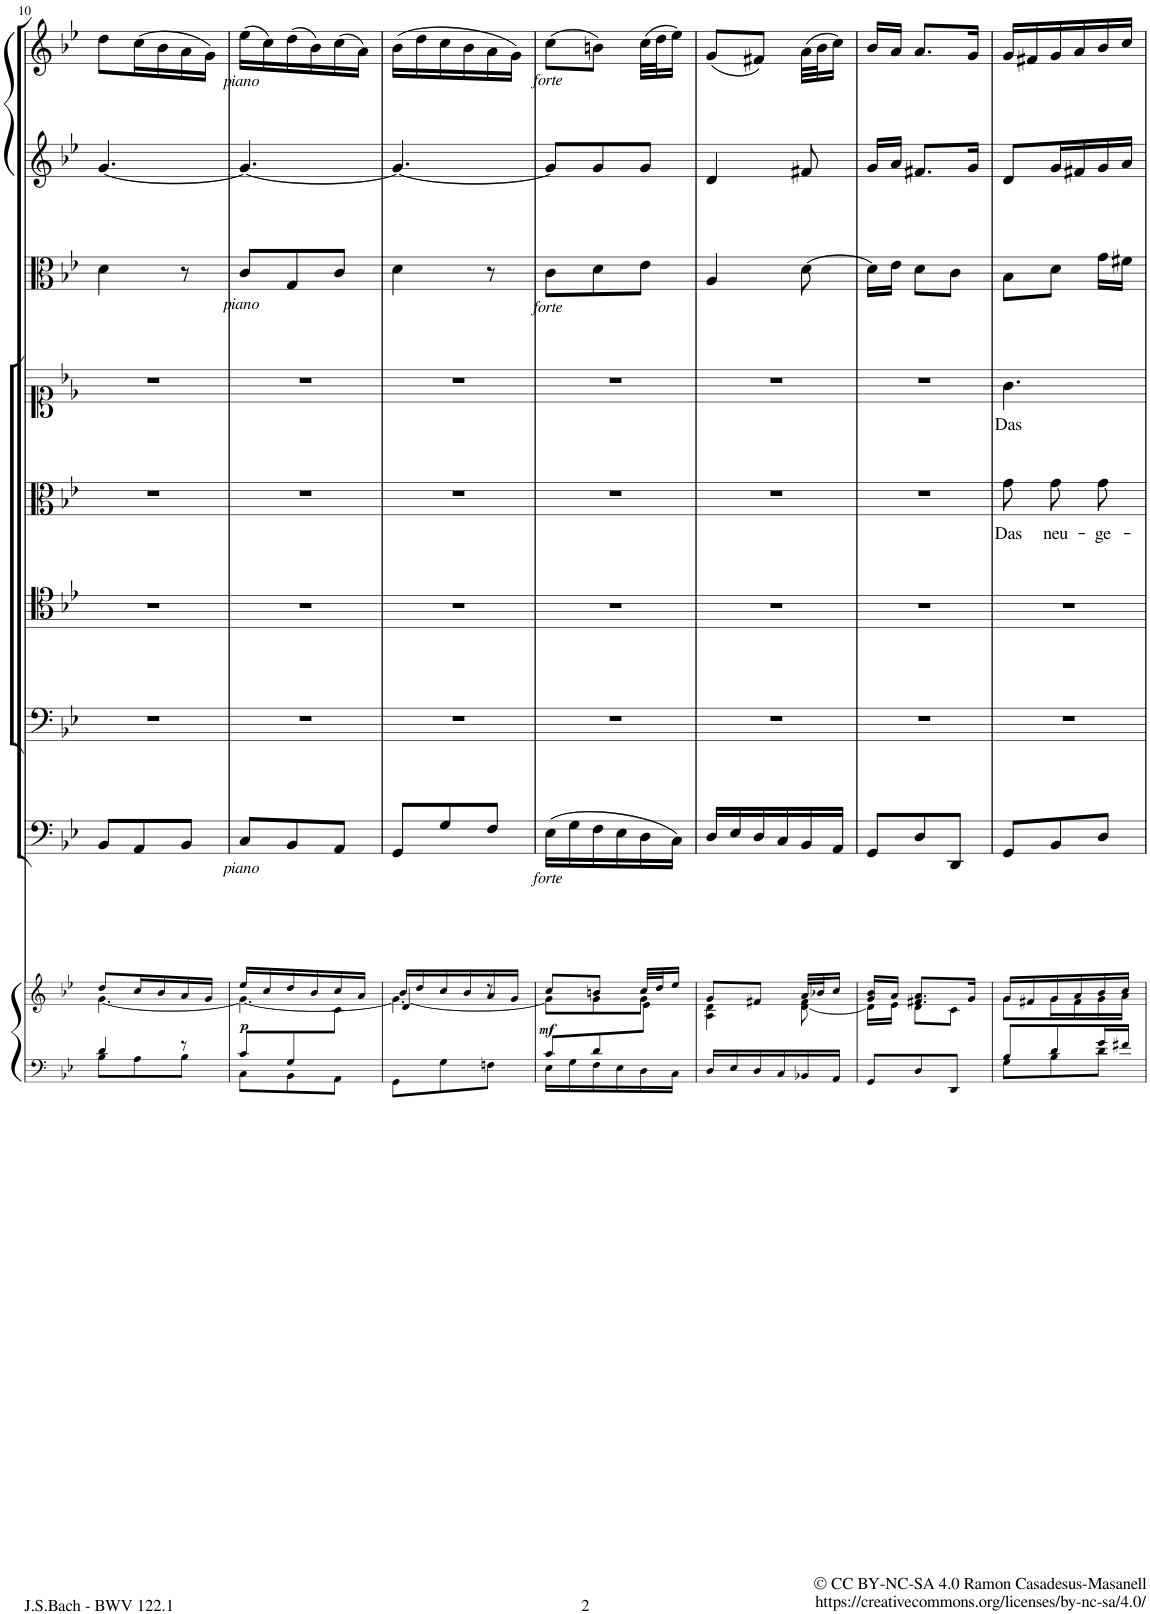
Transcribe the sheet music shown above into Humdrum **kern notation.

**kern	**kern	**dynam	**kern	**dynam	**kern	**kern	**kern	**text	**kern	**text	**kern	**dynam	**kern	**kern	**dynam
*part9	*part9	*part9	*part8	*part8	*part7	*part6	*part5	*part5	*part4	*part4	*part3	*part3	*part2	*part1	*part1
*staff10	*staff9	*staff9/10	*staff8	*staff8	*staff7	*staff6	*staff5	*staff5	*staff4	*staff4	*staff3	*staff3	*staff2	*staff1	*staff1
*I"Piano reduction	*	*	*I"Continuo	*	*I"Basso	*I"Tenore	*I"Alto	*	*I"Soprano	*	*I"Taille Viola	*	*I"Oboe II Violino II	*I"Oboe I Violino I	*
*I'Pno	*	*	*	*	*	*	*	*	*	*	*I'Vla	*	*I'Ob	*I'Ob	*
!!LO:PB:g=z
*clefF4	*clefG2	*	*clefF4	*	*clefF4	*clefC4	*clefC3	*	*clefC1	*	*clefC3	*	*clefG2	*clefG2	*
*k[b-e-]	*k[b-e-]	*	*k[b-e-]	*	*k[b-e-]	*k[b-e-]	*k[b-e-]	*	*k[b-e-]	*	*k[b-e-]	*	*k[b-e-]	*k[b-e-]	*
*M3/8	*M3/8	*	*M3/8	*	*M3/8	*M3/8	*M3/8	*	*M3/8	*	*M3/8	*	*M3/8	*M3/8	*
=10	=10	=10	=10	=10	=10	=10	=10	=10	=10	=10	=10	=10	=10	=10	=10
*^	*^	*	*	*	*	*	*	*	*	*	*	*	*	*	*
4d/	8B-\L	8dd/L	[4.g\	.	8BB-/L	.	4.r	4.r	4.r	.	4.r	.	4d\	.	[4.g/	8dd\L	.
.	8A\	16cc/L	.	.	8AA/	.	.	.	.	.	.	.	.	.	.	(16cc\L	.
.	.	16b-/	.	.	.	.	.	.	.	.	.	.	.	.	.	16b-\	.
8r	8B-\J	16a/	.	.	8BB-/J	.	.	.	.	.	.	.	8r	.	.	16a\	.
.	.	16g/JJ	.	.	.	.	.	.	.	.	.	.	.	.	.	16g\JJ)	.
=11	=11	=11	=11	=11	=11	=11	=11	=11	=11	=11	=11	=11	=11	=11	=11	=11	=11
*	*	*	*^	*	*	*	*	*	*	*	*	*	*	*	*	*	*
!	!	!	!	!	!LO:DY:b	!	!LO:DY:b	!	!	!	!	!	!	!	!LO:DY:b	!	!	!LO:DY:b
8c/L	8C\L	16ee-/LL	4.g\_	4ryy	p	8C/L	other-dynamics	4.r	4.r	4.r	.	4.r	.	8c/L	other-dynamics	4.g/_	(16ee-\LL	other-dynamics
.	.	16cc/	.	.	.	.	.	.	.	.	.	.	.	.	.	.	16cc\)	.
8G/	8BB-\	16dd/	.	.	.	8BB-/	.	.	.	.	.	.	.	8G/	.	.	(16dd\	.
.	.	16b-/	.	.	.	.	.	.	.	.	.	.	.	.	.	.	16b-\)	.
8ryy	8AA\J	16cc/	.	8c\J	.	8AA/J	.	.	.	.	.	.	.	8c/J	.	.	(16cc\	.
.	.	16a/JJ	.	.	.	.	.	.	.	.	.	.	.	.	.	.	16a\JJ)	.
=12	=12	=12	=12	=12	=12	=12	=12	=12	=12	=12	=12	=12	=12	=12	=12	=12	=12	=12
4ryy	8GG\L	16b-/LL	4.g\_	4d/	.	8GG/L	.	4.r	4.r	4.r	.	4.r	.	4d\	.	4.g/_	(16b-\LL	.
.	.	16dd/	.	.	.	.	.	.	.	.	.	.	.	.	.	.	16dd\	.
.	8G\	16cc/	.	.	.	8G/	.	.	.	.	.	.	.	.	.	.	16cc\	.
.	.	16b-/	.	.	.	.	.	.	.	.	.	.	.	.	.	.	16b-\	.
8r	8Fn\J	16a/	.	8ryy	.	8F/J	.	.	.	.	.	.	.	8r	.	.	16a\	.
.	.	16g/JJ	.	.	.	.	.	.	.	.	.	.	.	.	.	.	16g\JJ)	.
=13	=13	=13	=13	=13	=13	=13	=13	=13	=13	=13	=13	=13	=13	=13	=13	=13	=13	=13
!	!	!	!	!	!LO:DY:b	!	!LO:DY:b	!	!	!	!	!	!	!	!LO:DY:b	!	!	!LO:DY:b
8c/L	16E-\LL	8cc/L	8g\L]	4ryy	mf	(16E-\LL	other-dynamics	4.r	4.r	4.r	.	4.r	.	8c\L	other-dynamics	8g/L]	(8cc\L	other-dynamics
.	16G\	.	.	.	.	16G\	.	.	.	.	.	.	.	.	.	.	.	.
8d/	16F\	8bn/J	8g\	.	.	16F\	.	.	.	.	.	.	.	8d\	.	8g/	8bn\J)	.
.	16E-\	.	.	.	.	16E-\	.	.	.	.	.	.	.	.	.	.	.	.
8ryy	16D\	32cc/LLL	8g\J	8e-\J	.	16D\	.	.	.	.	.	.	.	8e-\J	.	8g/J	(32cc\LLL	.
.	.	32dd/J	.	.	.	.	.	.	.	.	.	.	.	.	.	.	32dd\J	.
.	16C\JJ	16ee-/JJ	.	.	.	16C\JJ)	.	.	.	.	.	.	.	.	.	.	16ee-\JJ)	.
*v	*v	*	*	*	*	*	*	*	*	*	*	*	*	*	*	*	*	*
*	*	*v	*v	*	*	*	*	*	*	*	*	*	*	*	*	*	*
=14	=14	=14	=14	=14	=14	=14	=14	=14	=14	=14	=14	=14	=14	=14	=14	=14
16D/LL	8g/L	4A\ 4d\	.	16D/LL	.	4.r	4.r	4.r	.	4.r	.	4A/	.	4d/	(8g/L	.
16E-/	.	.	.	16E-/	.	.	.	.	.	.	.	.	.	.	.	.
16D/	8f#X/J	.	.	16D/	.	.	.	.	.	.	.	.	.	.	8f#X/J)	.
16C/	.	.	.	16C/	.	.	.	.	.	.	.	.	.	.	.	.
16BB-X/	32a/LLL	[8d\ 8f#\	.	16BB-/	.	.	.	.	.	.	.	[8d\	.	8f#X/	(32a\LLL	.
.	32b-X/J	.	.	.	.	.	.	.	.	.	.	.	.	.	32b-\J	.
16AA/JJ	16cc/JJ	.	.	16AA/JJ	.	.	.	.	.	.	.	.	.	.	16cc\JJ)	.
=15	=15	=15	=15	=15	=15	=15	=15	=15	=15	=15	=15	=15	=15	=15	=15	=15
8GG/L	16g/ 16b-/LL	16d\LL]	.	8GG/L	.	4.r	4.r	4.r	.	4.r	.	16d\LL]	.	16g/LL	16b-/LL	.
.	16a/JJ	16e-\JJ	.	.	.	.	.	.	.	.	.	16e-\JJ	.	16a/JJ	16a/JJ	.
8D/	8.f#X/ 8.a/L	8d\L	.	8D/	.	.	.	.	.	.	.	8d\L	.	8.f#X/L	8.a/L	.
8DD/J	.	8c\J	.	8DD/J	.	.	.	.	.	.	.	8c\J	.	.	.	.
.	16g/Jk	.	.	.	.	.	.	.	.	.	.	.	.	16g/Jk	16g/Jk	.
=16	=16	=16	=16	=16	=16	=16	=16	=16	=16	=16	=16	=16	=16	=16	=16	=16
*^	*	*	*	*	*	*	*	*	*	*	*	*	*	*	*	*
!	!	!	!	!	!	!	!	!	!	!LO:LY:b	!	!LO:LY:b	!	!	!	!	!
8B-/L	8G\L	16g/LL	8g\L	.	8GG/L	.	4.r	4.r	8g\L	Das	4.g\	Das	8B-\L	.	8d/L	16g/LL	.
.	.	16f#X/	.	.	.	.	.	.	.	.	.	.	.	.	.	16f#X/	.
!	!	!	!	!	!	!	!	!	!	!LO:LY:b	!	!	!	!	!	!	!
8d/	8B-\	16g/	16g\L	.	8BB-/	.	.	.	8g\	neu-	.	.	8d\J	.	16g/L	16g/	.
.	.	16a/	16f#\	.	.	.	.	.	.	.	.	.	.	.	16f#X/	16a/	.
!	!	!	!	!	!	!	!	!	!	!LO:LY:b	!	!	!	!	!	!	!
16g/L	8d\J	16b-/	16g\	.	8D/J	.	.	.	8g\J	-ge-	.	.	16g\LL	.	16g/	16b-/	.
16f#X/JJ	.	16cc/JJ	16a\JJ	.	.	.	.	.	.	.	.	.	16f#X\JJ	.	16a/JJ	16cc/JJ	.
*v	*v	*	*	*	*	*	*	*	*	*	*	*	*	*	*	*	*
*	*v	*v	*	*	*	*	*	*	*	*	*	*	*	*	*	*
=	=	=	=	=	=	=	=	=	=	=	=	=	=	=	=
*-	*-	*-	*-	*-	*-	*-	*-	*-	*-	*-	*-	*-	*-	*-	*-
